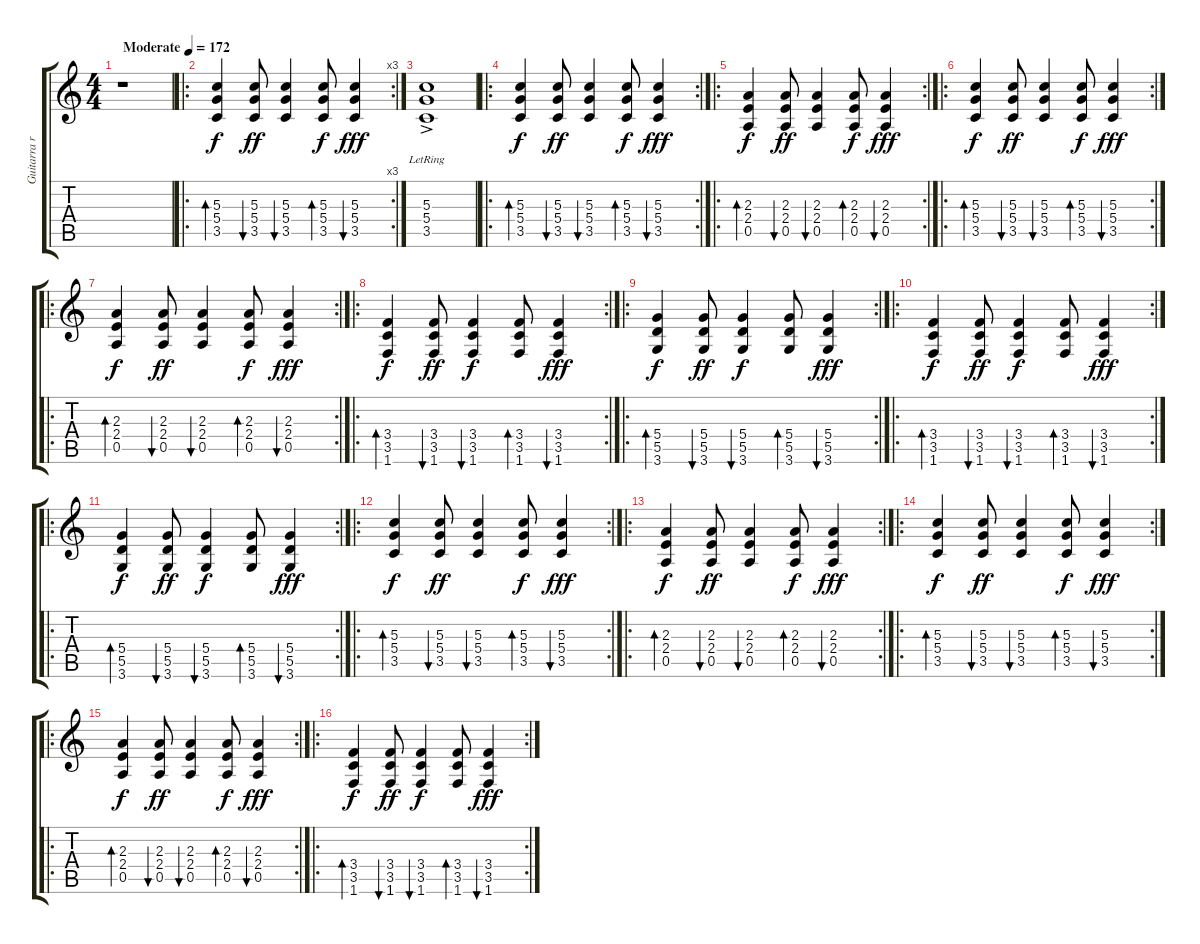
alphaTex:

\track ("Guitarra ritimica" "Guitarra r") {instrument distortionguitar}
\staff {score tabs}
\tuning (E4 B3 G3 D3 A2 E2) {hide}
\ts (4 4)
\tempo (172 "Moderate")
\clef g2
\ks c
r.1{dy f instrument distortionguitar} |
\ro
\rc 3
(5.3 5.4 3.5).4{bd 120} (5.3 5.4 3.5).8{bu 480 dy ff} (5.3 5.4 3.5).4{bu 30} (5.3 5.4 3.5).8{bd 120 dy f} (5.3 5.4 3.5).4{bu 120 dy fff} |
(5.3{ac lr} 5.4{ac lr} 3.5{ac lr}).1 |
\ro
\rc 2
(5.3 5.4 3.5).4{bd 120 dy f} (5.3 5.4 3.5).8{bu 480 dy ff} (5.3 5.4 3.5).4{bu 30} (5.3 5.4 3.5).8{bd 120 dy f} (5.3 5.4 3.5).4{bu 120 dy fff} |
\ro
\rc 2
(2.3 2.4 0.5).4{bd 120 dy f} (2.3 2.4 0.5).8{bu 480 dy ff} (2.3 2.4 0.5).4{bu 30} (2.3 2.4 0.5).8{bd 120 dy f} (2.3 2.4 0.5).4{bu 120 dy fff} |
\ro
\rc 2
(5.3 5.4 3.5).4{bd 120 dy f} (5.3 5.4 3.5).8{bu 480 dy ff} (5.3 5.4 3.5).4{bu 30} (5.3 5.4 3.5).8{bd 120 dy f} (5.3 5.4 3.5).4{bu 120 dy fff} |
\ro
\rc 2
(2.3 2.4 0.5).4{bd 120 dy f} (2.3 2.4 0.5).8{bu 480 dy ff} (2.3 2.4 0.5).4{bu 30} (2.3 2.4 0.5).8{bd 120 dy f} (2.3 2.4 0.5).4{bu 120 dy fff} |
\ro
\rc 2
(3.4 3.5 1.6).4{bd 120 dy f} (3.4 3.5 1.6).8{bu 480 dy ff} (3.4 3.5 1.6).4{bu 30 dy f} (3.4 3.5 1.6).8{bd 120} (3.4 3.5 1.6).4{bu 120 dy fff} |
\ro
\rc 2
(5.4 5.5 3.6).4{bd 120 dy f} (5.4 5.5 3.6).8{bu 480 dy ff} (5.4 5.5 3.6).4{bu 30 dy f} (5.4 5.5 3.6).8{bd 120} (5.4 5.5 3.6).4{bu 120 dy fff} |
\ro
\rc 2
(3.4 3.5 1.6).4{bd 120 dy f} (3.4 3.5 1.6).8{bu 480 dy ff} (3.4 3.5 1.6).4{bu 30 dy f} (3.4 3.5 1.6).8{bd 120} (3.4 3.5 1.6).4{bu 120 dy fff} |
\ro
\rc 2
(5.4 5.5 3.6).4{bd 120 dy f} (5.4 5.5 3.6).8{bu 480 dy ff} (5.4 5.5 3.6).4{bu 30 dy f} (5.4 5.5 3.6).8{bd 120} (5.4 5.5 3.6).4{bu 120 dy fff} |
\ro
\rc 2
(5.3 5.4 3.5).4{bd 120 dy f} (5.3 5.4 3.5).8{bu 480 dy ff} (5.3 5.4 3.5).4{bu 30} (5.3 5.4 3.5).8{bd 120 dy f} (5.3 5.4 3.5).4{bu 120 dy fff} |
\ro
\rc 2
(2.3 2.4 0.5).4{bd 120 dy f} (2.3 2.4 0.5).8{bu 480 dy ff} (2.3 2.4 0.5).4{bu 30} (2.3 2.4 0.5).8{bd 120 dy f} (2.3 2.4 0.5).4{bu 120 dy fff} |
\ro
\rc 2
(5.3 5.4 3.5).4{bd 120 dy f} (5.3 5.4 3.5).8{bu 480 dy ff} (5.3 5.4 3.5).4{bu 30} (5.3 5.4 3.5).8{bd 120 dy f} (5.3 5.4 3.5).4{bu 120 dy fff} |
\ro
\rc 2
(2.3 2.4 0.5).4{bd 120 dy f} (2.3 2.4 0.5).8{bu 480 dy ff} (2.3 2.4 0.5).4{bu 30} (2.3 2.4 0.5).8{bd 120 dy f} (2.3 2.4 0.5).4{bu 120 dy fff} |
\ro
\rc 2
(3.4 3.5 1.6).4{bd 120 dy f} (3.4 3.5 1.6).8{bu 480 dy ff} (3.4 3.5 1.6).4{bu 30 dy f} (3.4 3.5 1.6).8{bd 120} (3.4 3.5 1.6).4{bu 120 dy fff}
